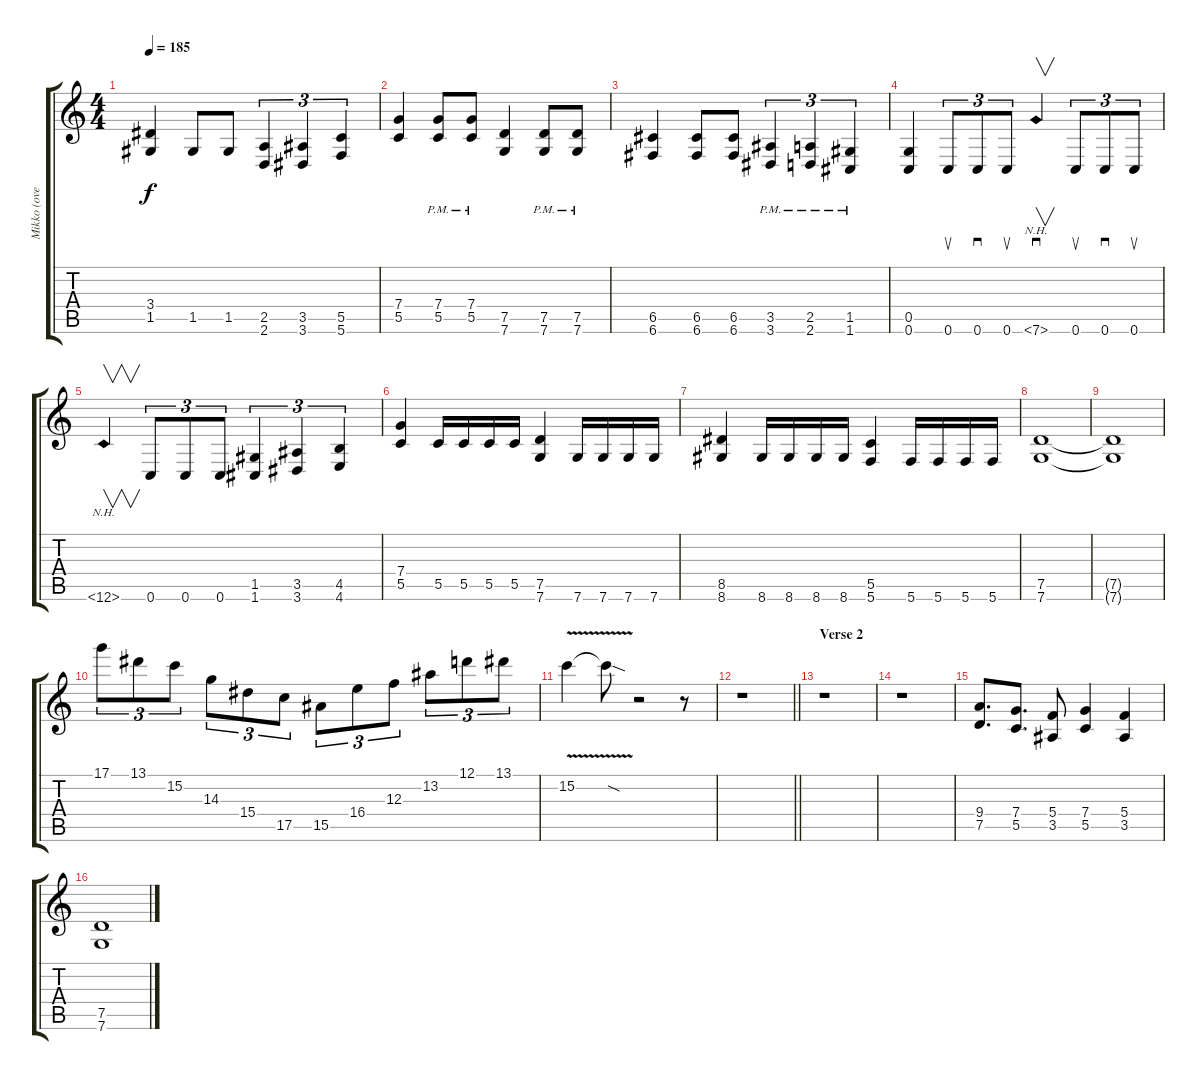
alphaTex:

\track ("Mikko (overdub)" "Mikko (ove") {instrument overdrivenguitar}
\staff {score tabs}
\tuning (D4 A3 F3 C3 G2 C2) {hide}
\ts (4 4)
\tempo 185
\clef g2
\ks c
(3.4 1.5).4{dy f} 1.5.8 1.5.8 (2.5 2.6).4{tu (3 2)} (3.5 3.6).4{tu (3 2)} (5.5 5.6).4{tu (3 2)} |
(7.4 5.5).4 (7.4{pm} 5.5{pm}).8 (7.4{pm} 5.5{pm}).8 (7.5 7.6).4 (7.5{pm} 7.6{pm}).8 (7.5{pm} 7.6{pm}).8 |
(6.5 6.6).4 (6.5 6.6).8 (6.5 6.6).8 (3.5{pm} 3.6{pm}).4{tu (3 2)} (2.5{pm} 2.6{pm}).4{tu (3 2)} (1.5{pm} 1.6{pm}).4{tu (3 2)} |
(0.5 0.6).4 0.6.8{su tu (3 2)} 0.6.8{sd tu (3 2)} 0.6.8{su tu (3 2)} 7.6{nh}.4{v sd} 0.6.8{su tu (3 2)} 0.6.8{sd tu (3 2)} 0.6.8{su tu (3 2)} |
6.6{nh}.4{v} 0.6.8{tu (3 2)} 0.6.8{tu (3 2)} 0.6.8{tu (3 2)} (1.5 1.6).4{tu (3 2)} (3.5 3.6).4{tu (3 2)} (4.5 4.6).4{tu (3 2)} |
(7.4 5.5).4 5.5.16 5.5.16 5.5.16 5.5.16 (7.5 7.6).4 7.6.16 7.6.16 7.6.16 7.6.16 |
(8.5 8.6).4 8.6.16 8.6.16 8.6.16 8.6.16 (5.5 5.6).4 5.6.16 5.6.16 5.6.16 5.6.16 |
(7.5 7.6).1 |
(7.5{t} 7.6{t}).1 |
17.1.8{tu (3 2)} 13.1.8{tu (3 2)} 15.2.8{tu (3 2)} 14.3.8{tu (3 2)} 15.4.8{tu (3 2)} 17.5.8{tu (3 2)} 15.5.8{tu (3 2)} 16.4.8{tu (3 2)} 12.3.8{tu (3 2)} 13.2.8{tu (3 2)} 12.1.8{tu (3 2)} 13.1.8{tu (3 2)} |
15.2{v}.4 15.2{sod t}.8 r.2 r.8 |
\barLineRight lightlight
r.1 |
\section ("" "Verse 2")
r.1 |
r.1 |
(9.4 7.5).8{d} (7.4 5.5).8{d} (5.4 3.5).8 (7.4 5.5).4 (5.4 3.5).4 |
(7.5 7.6).1
